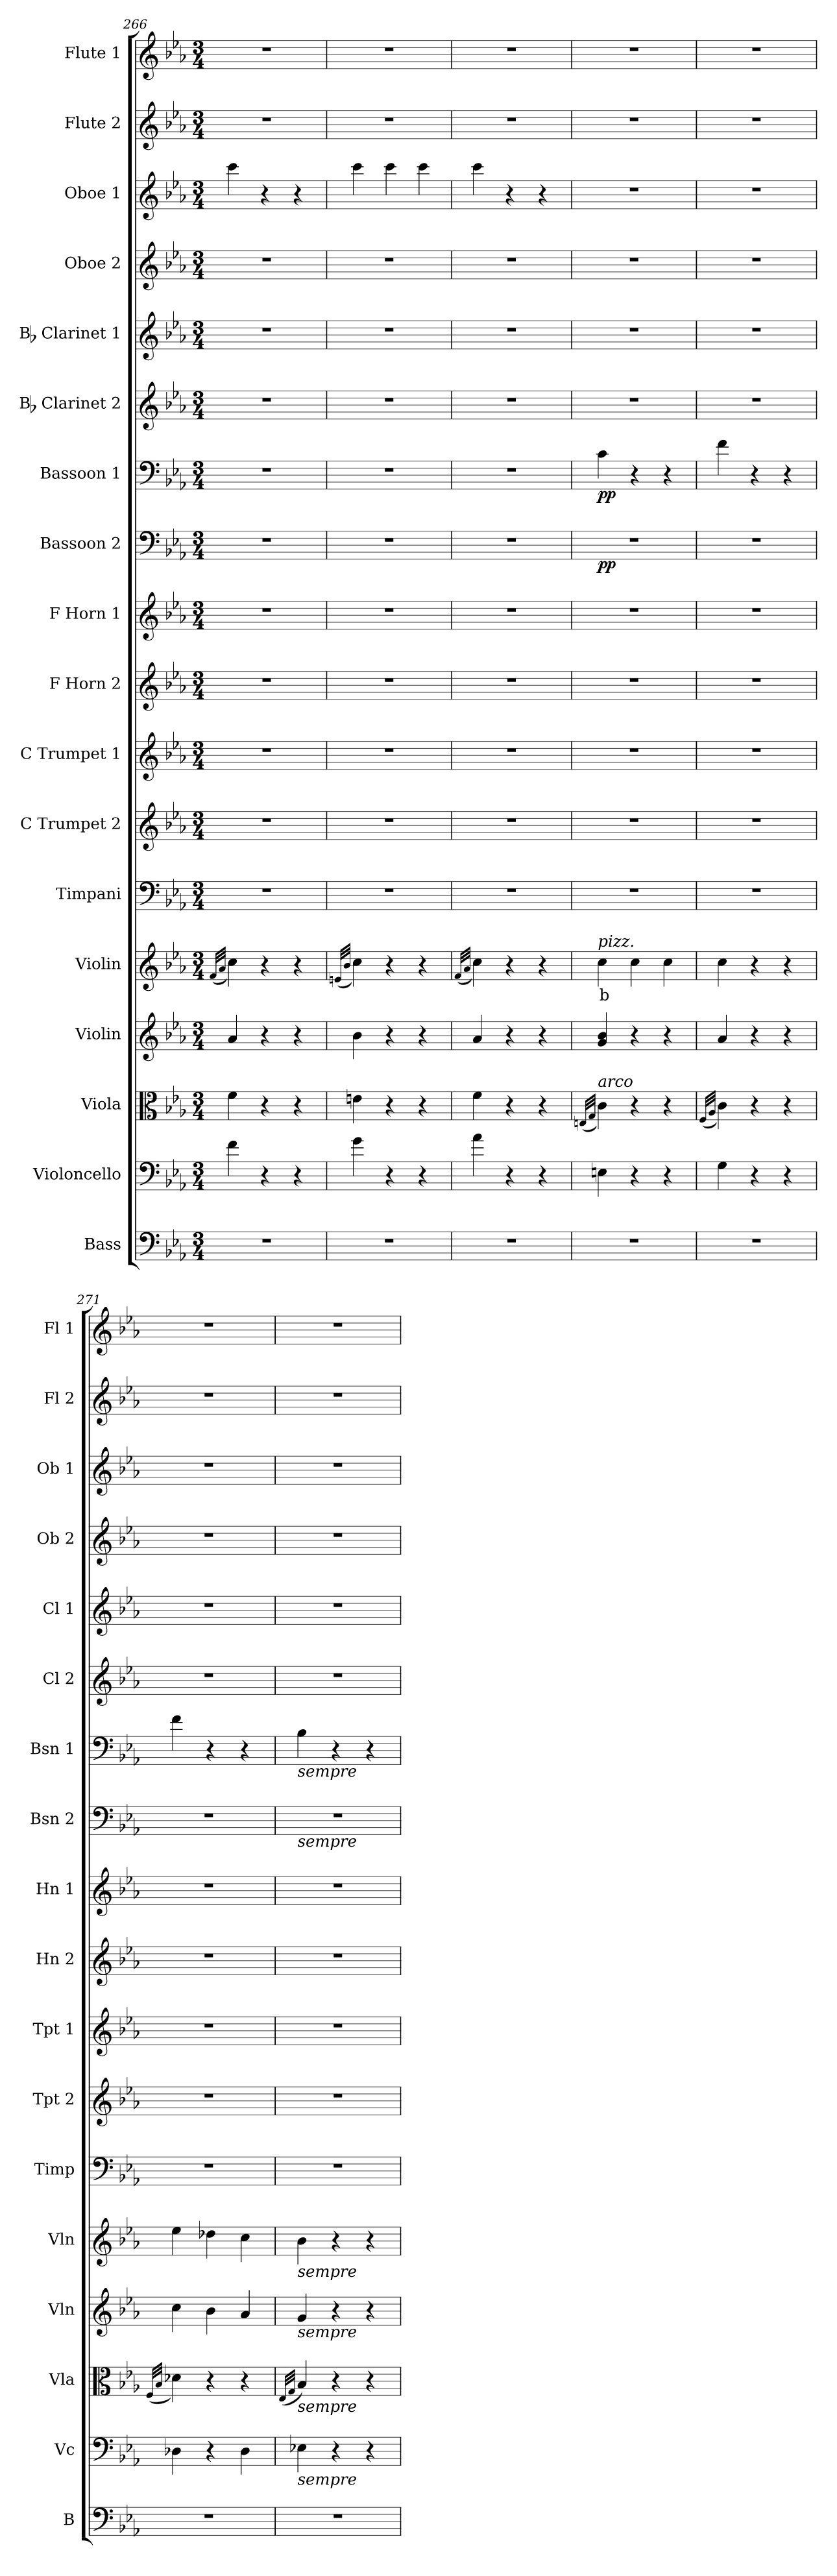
**kern	**kern	**kern	**kern	**kern	**text	**kern	**kern	**kern	**kern	**kern	**kern	**dynam	**kern	**dynam	**kern	**kern	**kern	**kern	**kern	**kern
*part18	*part17	*part16	*part15	*part14	*part14	*part13	*part12	*part11	*part10	*part9	*part8	*part8	*part7	*part7	*part6	*part5	*part4	*part3	*part2	*part1
*staff18	*staff17	*staff16	*staff15	*staff14	*staff14	*staff13	*staff12	*staff11	*staff10	*staff9	*staff8	*staff8	*staff7	*staff7	*staff6	*staff5	*staff4	*staff3	*staff2	*staff1
*I"Bass	*I"Violoncello	*I"Viola	*I"Violin	*I"Violin	*	*I"Timpani	*I"C Trumpet 2	*I"C Trumpet 1	*I"F Horn 2	*I"F Horn 1	*I"Bassoon 2	*	*I"Bassoon 1	*	*I"Bb Clarinet 2	*I"Bb Clarinet 1	*I"Oboe 2	*I"Oboe 1	*I"Flute 2	*I"Flute 1
*I'B	*I'Vc	*I'Vla	*I'Vln	*I'Vln	*	*I'Timp	*I'Tpt 2	*I'Tpt 1	*I'Hn 2	*I'Hn 1	*I'Bsn 2	*	*I'Bsn 1	*	*I'Cl 2	*I'Cl 1	*I'Ob 2	*I'Ob 1	*I'Fl 2	*I'Fl 1
*clefF4	*clefF4	*clefC3	*clefG2	*clefG2	*	*clefF4	*clefG2	*clefG2	*clefG2	*clefG2	*clefF4	*	*clefF4	*	*clefG2	*clefG2	*clefG2	*clefG2	*clefG2	*clefG2
*ITrd7c12	*	*	*	*	*	*	*	*	*ITrd4c7	*ITrd4c7	*	*	*	*	*ITrd1c2	*ITrd1c2	*	*	*	*
*k[b-e-a-]	*k[b-e-a-]	*k[b-e-a-]	*k[b-e-a-]	*k[b-e-a-]	*	*k[b-e-a-]	*k[b-e-a-]	*k[b-e-a-]	*k[b-e-a-d-]	*k[b-e-a-d-]	*k[b-e-a-]	*	*k[b-e-a-]	*	*k[b-e-a-d-g-]	*k[b-e-a-d-g-]	*k[b-e-a-]	*k[b-e-a-]	*k[b-e-a-]	*k[b-e-a-]
*M3/4	*M3/4	*M3/4	*M3/4	*M3/4	*	*M3/4	*M3/4	*M3/4	*M3/4	*M3/4	*M3/4	*	*M3/4	*	*M3/4	*M3/4	*M3/4	*M3/4	*M3/4	*M3/4
=266	=266	=266	=266	=266	=266	=266	=266	=266	=266	=266	=266	=266	=266	=266	=266	=266	=266	=266	=266	=266
.	.	.	.	(32qfLLL	.	.	.	.	.	.	.	.	.	.	.	.	.	.	.	.
.	.	.	.	32qa-JJJ	.	.	.	.	.	.	.	.	.	.	.	.	.	.	.	.
2.r	4f	4f	4a-	4cc)	.	2.r	2.r	2.r	2.r	2.r	2.r	.	2.r	.	2.r	2.r	2.r	4ccc	2.r	2.r
.	4r	4r	4r	4r	.	.	.	.	.	.	.	.	.	.	.	.	.	4r	.	.
.	4r	4r	4r	4r	.	.	.	.	.	.	.	.	.	.	.	.	.	4r	.	.
=267	=267	=267	=267	=267	=267	=267	=267	=267	=267	=267	=267	=267	=267	=267	=267	=267	=267	=267	=267	=267
.	.	.	.	(32qenLLL	.	.	.	.	.	.	.	.	.	.	.	.	.	.	.	.
.	.	.	.	32qb-JJJ	.	.	.	.	.	.	.	.	.	.	.	.	.	.	.	.
2.r	4g	4en	4b-	4cc)	.	2.r	2.r	2.r	2.r	2.r	2.r	.	2.r	.	2.r	2.r	2.r	4ccc	2.r	2.r
.	4r	4r	4r	4r	.	.	.	.	.	.	.	.	.	.	.	.	.	4ccc	.	.
.	4r	4r	4r	4r	.	.	.	.	.	.	.	.	.	.	.	.	.	4ccc	.	.
=268	=268	=268	=268	=268	=268	=268	=268	=268	=268	=268	=268	=268	=268	=268	=268	=268	=268	=268	=268	=268
.	.	.	.	(32qfLLL	.	.	.	.	.	.	.	.	.	.	.	.	.	.	.	.
.	.	.	.	32qa-JJJ	.	.	.	.	.	.	.	.	.	.	.	.	.	.	.	.
2.r	4a-	4f	4a-	4cc)	.	2.r	2.r	2.r	2.r	2.r	2.r	.	2.r	.	2.r	2.r	2.r	4ccc	2.r	2.r
.	4r	4r	4r	4r	.	.	.	.	.	.	.	.	.	.	.	.	.	4r	.	.
.	4r	4r	4r	4r	.	.	.	.	.	.	.	.	.	.	.	.	.	4r	.	.
=269	=269	=269	=269	=269	=269	=269	=269	=269	=269	=269	=269	=269	=269	=269	=269	=269	=269	=269	=269	=269
.	.	(32qEnLLL	.	.	.	.	.	.	.	.	.	.	.	.	.	.	.	.	.	.
.	.	32qGJJJ	.	.	.	.	.	.	.	.	.	.	.	.	.	.	.	.	.	.
!	!	!	!	!LO:TX:a:i:t=pizz.	!	!	!	!	!	!	!	!	!	!	!	!	!	!	!	!
!	!	!LO:TX:a:i:t=arco	!	!	!	!	!	!	!	!	!	!	!	!	!	!	!	!	!	!
!	!	!	!	!	!LO:LY:b	!	!	!	!	!	!	!LO:DY:b	!	!LO:DY:b	!	!	!	!	!	!
2.r	4En	4c)	4g/ 4b-/	4cc	b	2.r	2.r	2.r	2.r	2.r	2.r	pp	4c	pp	2.r	2.r	2.r	2.r	2.r	2.r
.	4r	4r	4r	4cc	.	.	.	.	.	.	.	.	4r	.	.	.	.	.	.	.
.	4r	4r	4r	4cc	.	.	.	.	.	.	.	.	4r	.	.	.	.	.	.	.
=270	=270	=270	=270	=270	=270	=270	=270	=270	=270	=270	=270	=270	=270	=270	=270	=270	=270	=270	=270	=270
.	.	(32qFLLL	.	.	.	.	.	.	.	.	.	.	.	.	.	.	.	.	.	.
.	.	32qA-JJJ	.	.	.	.	.	.	.	.	.	.	.	.	.	.	.	.	.	.
2.r	4G	4c)	4a-	4cc	.	2.r	2.r	2.r	2.r	2.r	2.r	.	4f	.	2.r	2.r	2.r	2.r	2.r	2.r
.	4r	4r	4r	4r	.	.	.	.	.	.	.	.	4r	.	.	.	.	.	.	.
.	4r	4r	4r	4r	.	.	.	.	.	.	.	.	4r	.	.	.	.	.	.	.
=271	=271	=271	=271	=271	=271	=271	=271	=271	=271	=271	=271	=271	=271	=271	=271	=271	=271	=271	=271	=271
.	.	(32qFLLL	.	.	.	.	.	.	.	.	.	.	.	.	.	.	.	.	.	.
.	.	32qB-JJJ	.	.	.	.	.	.	.	.	.	.	.	.	.	.	.	.	.	.
2.r	4D-X	4d-X)	4cc	4ee-	.	2.r	2.r	2.r	2.r	2.r	2.r	.	4f	.	2.r	2.r	2.r	2.r	2.r	2.r
.	4r	4r	4b-	4dd-X	.	.	.	.	.	.	.	.	4r	.	.	.	.	.	.	.
.	4D-	4r	4a-	4cc	.	.	.	.	.	.	.	.	4r	.	.	.	.	.	.	.
=272	=272	=272	=272	=272	=272	=272	=272	=272	=272	=272	=272	=272	=272	=272	=272	=272	=272	=272	=272	=272
.	.	(32qE-LLL	.	.	.	.	.	.	.	.	.	.	.	.	.	.	.	.	.	.
.	.	32qGJJJ	.	.	.	.	.	.	.	.	.	.	.	.	.	.	.	.	.	.
!	!	!	!	!	!	!	!	!	!	!	!	!	!LO:TX:b:i:t=sempre	!	!	!	!	!	!	!
!	!	!	!	!	!	!	!	!	!	!	!LO:TX:b:i:t=sempre	!	!	!	!	!	!	!	!	!
!	!	!	!	!LO:TX:b:i:t=sempre	!	!	!	!	!	!	!	!	!	!	!	!	!	!	!	!
!	!	!	!LO:TX:b:i:t=sempre	!	!	!	!	!	!	!	!	!	!	!	!	!	!	!	!	!
!	!	!LO:TX:b:i:t=sempre	!	!	!	!	!	!	!	!	!	!	!	!	!	!	!	!	!	!
!	!LO:TX:b:i:t=sempre	!	!	!	!	!	!	!	!	!	!	!	!	!	!	!	!	!	!	!
2.r	4E-X	4B-)	4g	4b-	.	2.r	2.r	2.r	2.r	2.r	2.r	.	4B-	.	2.r	2.r	2.r	2.r	2.r	2.r
.	4r	4r	4r	4r	.	.	.	.	.	.	.	.	4r	.	.	.	.	.	.	.
.	4r	4r	4r	4r	.	.	.	.	.	.	.	.	4r	.	.	.	.	.	.	.
=	=	=	=	=	=	=	=	=	=	=	=	=	=	=	=	=	=	=	=	=
*-	*-	*-	*-	*-	*-	*-	*-	*-	*-	*-	*-	*-	*-	*-	*-	*-	*-	*-	*-	*-
